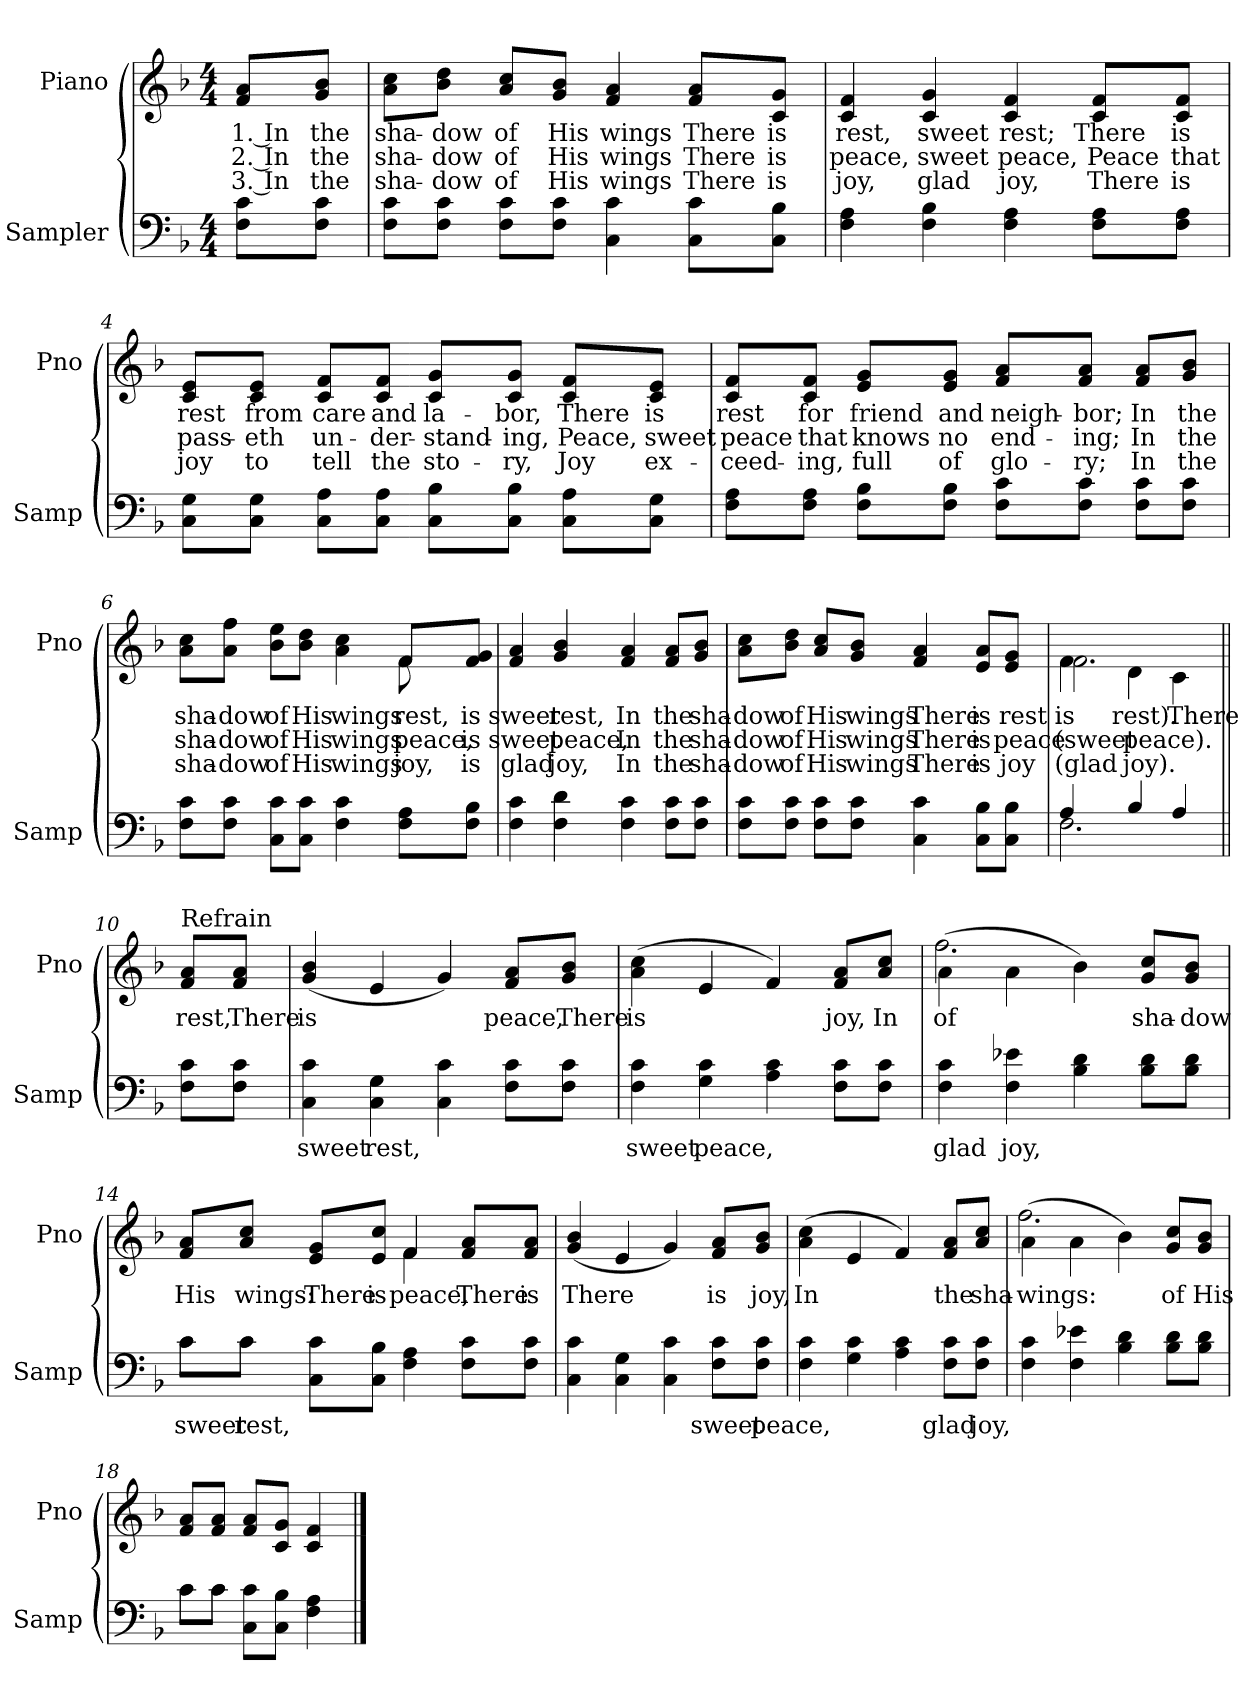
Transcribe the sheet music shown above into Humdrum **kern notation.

**kern	**text	**kern	**text	**text	**text
*part2	*part2	*part1	*part1	*part1	*part1
*staff2	*staff2	*staff1	*staff1	*staff1	*staff1
*I"Sampler	*	*I"Piano	*	*	*
*I'Samp	*	*I'Pno	*	*	*
*clefF4	*	*clefG2	*	*	*
*k[b-]	*	*k[b-]	*	*	*
*F:	*	*F:	*	*	*
*M4/4	*	*M4/4	*	*	*
=1	=1	=1	=1	=1	=1
8F\ 8c\L	.	8f/ 8a/L	1. In	2. In	3. In
8F\ 8c\J	.	8g/ 8b-/J	the	the	the
=2	=2	=2	=2	=2	=2
8F\ 8c\L	.	8a\ 8cc\L	sha-	sha-	sha-
8F\ 8c\J	.	8b-\ 8dd\J	-dow	-dow	-dow
8F\ 8c\L	.	8a/ 8cc/L	of	of	of
8F\ 8c\J	.	8g/ 8b-/J	His	His	His
4C 4c	.	4f 4a	wings	wings	wings
8C\ 8c\L	.	8f/ 8a/L	There	There	There
8C\ 8B-\J	.	8c/ 8g/J	is	is	is
=3	=3	=3	=3	=3	=3
4F 4A	.	4c 4f	rest,	peace,	joy,
4F 4B-	.	4c 4g	sweet	sweet	glad
4F 4A	.	4c 4f	rest;	peace,	joy,
8F\ 8A\L	.	8c/ 8f/L	There	Peace	There
8F\ 8A\J	.	8c/ 8f/J	is	that	is
=4	=4	=4	=4	=4	=4
8C\ 8G\L	.	8c/ 8e/L	rest	pass-	joy
8C\ 8G\J	.	8c/ 8e/J	from	-eth	to
8C\ 8A\L	.	8c/ 8f/L	care	un-	tell
8C\ 8A\J	.	8c/ 8f/J	and	-der-	the
8C\ 8B-\L	.	8c/ 8g/L	la-	-stand-	sto-
8C\ 8B-\J	.	8c/ 8g/J	-bor,	-ing,	-ry,
8C\ 8A\L	.	8c/ 8f/L	There	Peace,	Joy
8C\ 8G\J	.	8c/ 8e/J	is	sweet	ex-
=5	=5	=5	=5	=5	=5
8F\ 8A\L	.	8c/ 8f/L	rest	peace	-ceed-
8F\ 8A\J	.	8c/ 8f/J	for	that	-ing,
8F\ 8B-\L	.	8e/ 8g/L	friend	knows	full
8F\ 8B-\J	.	8e/ 8g/J	and	no	of
8F\ 8c\L	.	8f/ 8a/L	neigh-	end-	glo-
8F\ 8c\J	.	8f/ 8a/J	-bor;	-ing;	-ry;
8F\ 8c\L	.	8f/ 8a/L	In	In	In
8F\ 8c\J	.	8g/ 8b-/J	the	the	the
=6	=6	=6	=6	=6	=6
*	*	*^	*	*	*
8F\ 8c\L	.	8a\ 8cc\L	2.ryy	sha-	sha-	sha-
8F\ 8c\J	.	8a\ 8ff\J	.	-dow	-dow	-dow
8C\ 8c\L	.	8b-\ 8ee\L	.	of	of	of
8C\ 8c\J	.	8b-\ 8dd\J	.	His	His	His
4F 4c	.	4a 4cc	.	wings	wings	wings
8F\ 8A\L	.	8f/L	8f	rest,	peace,	joy,
8F\ 8B-\J	.	8f/ 8g/J	8ryy	is	is	is
*	*	*v	*v	*	*	*
=7	=7	=7	=7	=7	=7
4F 4c	.	4f 4a	sweet	sweet	glad
4F 4d	.	4g 4b-	rest,	peace,	joy,
4F 4c	.	4f 4a	In	In	In
8F\ 8c\L	.	8f/ 8a/L	the	the	the
8F\ 8c\J	.	8g/ 8b-/J	sha-	sha-	sha-
=8	=8	=8	=8	=8	=8
8F\ 8c\L	.	8a\ 8cc\L	-dow	-dow	-dow
8F\ 8c\J	.	8b-\ 8dd\J	of	of	of
8F\ 8c\L	.	8a/ 8cc/L	His	His	His
8F\ 8c\J	.	8g/ 8b-/J	wings	wings	wings
4C 4c	.	4f 4a	There	There	There
8C\ 8B-\L	.	8e/ 8a/L	is	is	is
8C\ 8B-\J	.	8e/ 8g/J	rest	peace	joy
=9	=9	=9	=9	=9	=9
*^	*	*^	*	*	*
4A/	2.F	.	4f\	2.f	is	(sweet	(glad
4B-/	.	.	4d\	.	rest).	peace).	joy).
4A/	.	.	4c\	.	There	.	.
*v	*v	*	*	*	*	*	*
*	*	*v	*v	*	*	*
=10||	=10||	=10||	=10||	=10||	=10||
!	!	!LO:TX:t=Refrain	!	!	!
8F\ 8c\L	.	8f/ 8a/L	rest,	.	.
8F\ 8c\J	.	8f/ 8a/J	There	.	.
=11	=11	=11	=11	=11	=11
4C 4c	sweet	(4g 4b-	is	.	.
4C 4G	rest,	4e	.	.	.
4C 4c	.	4g)	.	.	.
8F\ 8c\L	.	8f/ 8a/L	peace,	.	.
8F\ 8c\J	.	8g/ 8b-/J	There	.	.
=12	=12	=12	=12	=12	=12
4F 4c	sweet	(4a 4cc	is	.	.
4G 4c	peace,	4e	.	.	.
4A 4c	.	4f)	.	.	.
8F\ 8c\L	.	8f/ 8a/L	joy,	.	.
8F\ 8c\J	.	8a/ 8cc/J	In	.	.
=13	=13	=13	=13	=13	=13
*	*	*^	*	*	*
4F 4c	glad	(4a\	2.ff	of	.	.
4F 4e-X	joy,	4a\	.	.	.	.
4B- 4d	.	4b-\)	.	.	.	.
8B-\ 8d\L	.	8g/ 8cc/L	4ryy	sha-	.	.
8B-\ 8d\J	.	8g/ 8b-/J	.	-dow	.	.
=14	=14	=14	=14	=14	=14	=14
*^	*	*	*	*	*	*
8c\L	8c\L	sweet	8f/ 8a/L	2ryy	His	.	.
8c\J	8c\J	rest,	8a/ 8cc/J	.	wings:	.	.
8C\ 8c\L	2.ryy	.	8e/ 8g/L	.	There	.	.
8C\ 8B-\J	.	.	8e/ 8cc/J	.	is	.	.
4F 4A	.	.	4f/	4f	peace,	.	.
8F\ 8c\L	.	.	8f/ 8a/L	4ryy	There	.	.
8F\ 8c\J	.	.	8f/ 8a/J	.	is	.	.
*v	*v	*	*	*	*	*	*
*	*	*v	*v	*	*	*
=15	=15	=15	=15	=15	=15
4C 4c	.	(4g 4b-	There	.	.
4C 4G	.	4e	.	.	.
4C 4c	.	4g)	.	.	.
8F\ 8c\L	sweet	8f/ 8a/L	is	.	.
8F\ 8c\J	peace,	8g/ 8b-/J	joy,	.	.
=16	=16	=16	=16	=16	=16
4F 4c	.	(4a 4cc	In	.	.
4G 4c	.	4e	.	.	.
4A 4c	.	4f)	.	.	.
8F\ 8c\L	glad	8f/ 8a/L	the	.	.
8F\ 8c\J	joy,	8a/ 8cc/J	sha-	.	.
=17	=17	=17	=17	=17	=17
*	*	*^	*	*	*
4F 4c	.	(4a\	2.ff	wings:	.	.
4F 4e-X	.	4a\	.	.	.	.
4B- 4d	.	4b-\)	.	.	.	.
8B-\ 8d\L	.	8g/ 8cc/L	4ryy	of	.	.
8B-\ 8d\J	.	8g/ 8b-/J	.	His	.	.
*	*	*v	*v	*	*	*
=18	=18	=18	=18	=18	=18
*^	*	*	*	*	*
8c\L	8c\L	.	8f/ 8a/L	.	.	.
8c\J	8c\J	.	8f/ 8a/J	.	.	.
8C\ 8c\L	2ryy	.	8f/ 8a/L	.	.	.
8C\ 8B-\J	.	.	8c/ 8g/J	.	.	.
4F 4A	.	.	4c 4f	.	.	.
*v	*v	*	*	*	*	*
==	==	==	==	==	==
*-	*-	*-	*-	*-	*-
